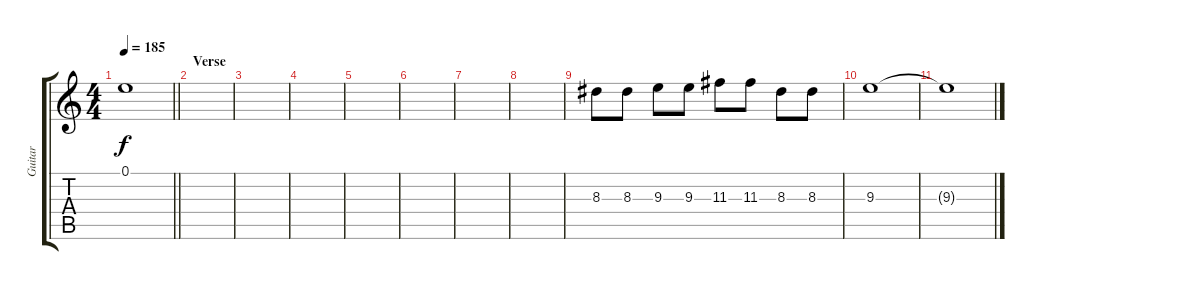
\track ("Guitar" "Guitar") {instrument distortionguitar}
\staff {score tabs}
\tuning (E4 B3 G3 D3 A2 E2) {hide}
\ts (4 4)
\tempo 185
\clef g2
\barLineRight lightlight
\ks c
0.1{t}.1{dy f} |
\section ("" "Verse")
|
|
|
|
|
|
|
8.3.8 8.3.8 9.3.8 9.3.8 11.3.8 11.3.8 8.3.8 8.3.8 |
9.3.1{volume 2} |
9.3{t}.1
